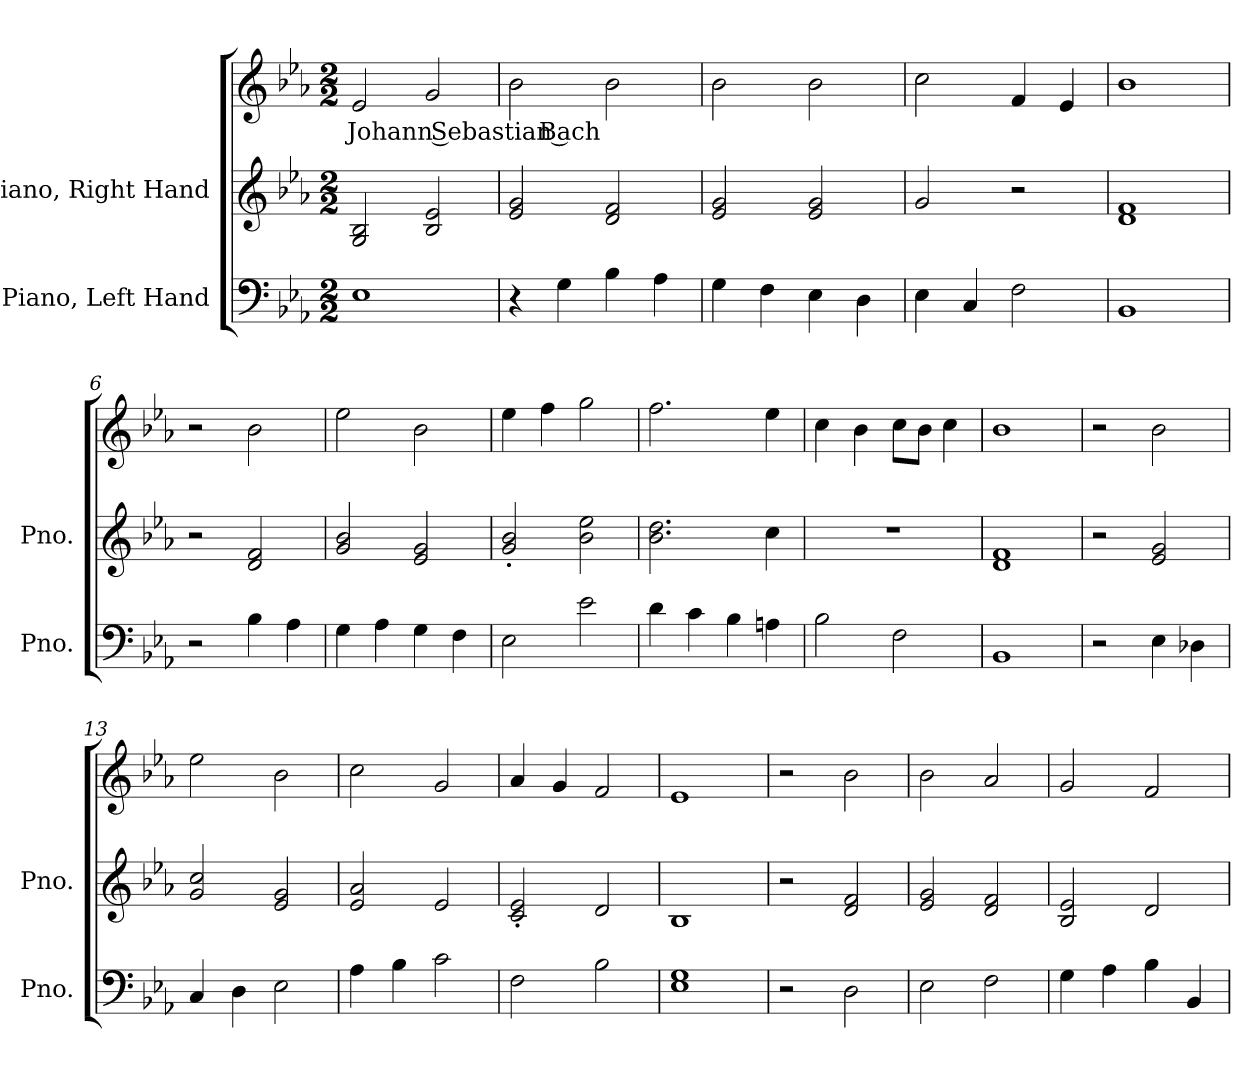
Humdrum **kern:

**kern	**kern	**kern	**text
*part2	*part1	*part1	*part1
*staff3	*staff2	*staff1	*staff1
*I"Piano, Left Hand	*I"Piano, Right Hand	*	*
*I'Pno.	*I'Pno.	*	*
*clefF4	*clefG2	*clefG2	*
*k[b-e-a-]	*k[b-e-a-]	*k[b-e-a-]	*
*M2/2	*M2/2	*M2/2	*
*MM100	*MM100	*MM100	*
=1	=1	=1	=1
!	!	!	!LO:LY:b
1E-	2G/ 2B-/	2e-/	Johann Sebastian Bach
.	2B-/ 2e-/	2g/	.
=2	=2	=2	=2
4r	2e-/ 2g/	2b-\	.
4G\	.	.	.
4B-\	2d/ 2f/	2b-\	.
4A-\	.	.	.
=3	=3	=3	=3
4G\	2e-/ 2g/	2b-\	.
4F\	.	.	.
4E-\	2e-/ 2g/	2b-\	.
4D\	.	.	.
=4	=4	=4	=4
4E-\	2g/	2cc\	.
4C/	.	.	.
2F\	2r	4f/	.
.	.	4e-/	.
=5	=5	=5	=5
1BB-	1d 1f	1b-	.
!!LO:LB:g=z
=6	=6	=6	=6
2r	2r	2r	.
4B-\	2d/ 2f/	2b-\	.
4A-\	.	.	.
=7	=7	=7	=7
4G\	2g/ 2b-/	2ee-\	.
4A-\	.	.	.
4G\	2e-/ 2g/	2b-\	.
4F\	.	.	.
=8	=8	=8	=8
2E-\	2g/' 2b-/'	4ee-\	.
.	.	4ff\	.
2e-\	2b-\ 2ee-\	2gg\	.
=9	=9	=9	=9
4d\	2.b-\ 2.dd\	2.ff\	.
4c\	.	.	.
4B-\	.	.	.
4An\	4cc\	4ee-\	.
=10	=10	=10	=10
2B-\	1r	4cc\	.
.	.	4b-\	.
2F\	.	8cc\L	.
.	.	8b-\J	.
.	.	4cc\	.
=11	=11	=11	=11
1BB-	1d 1f	1b-	.
=12	=12	=12	=12
2r	2r	2r	.
4E-\	2e-/ 2g/	2b-\	.
4D-X\	.	.	.
=13	=13	=13	=13
4C/	2g/ 2cc/	2ee-\	.
4D\	.	.	.
2E-\	2e-/ 2g/	2b-\	.
=14	=14	=14	=14
4A-\	2e-/ 2a-/	2cc\	.
4B-\	.	.	.
2c\	2e-/	2g/	.
!!LO:LB:g=z
=15	=15	=15	=15
2F\	2c/' 2e-/'	4a-/	.
.	.	4g/	.
2B-\	2d/	2f/	.
=16	=16	=16	=16
1E- 1G	1B-	1e-	.
=17	=17	=17	=17
2r	2r	2r	.
2D\	2d/ 2f/	2b-\	.
=18	=18	=18	=18
2E-\	2e-/ 2g/	2b-\	.
2F\	2d/ 2f/	2a-/	.
=19	=19	=19	=19
4G\	2B-/ 2e-/	2g/	.
4A-\	.	.	.
4B-\	2d/	2f/	.
4BB-/	.	.	.
=	=	=	=
*-	*-	*-	*-
